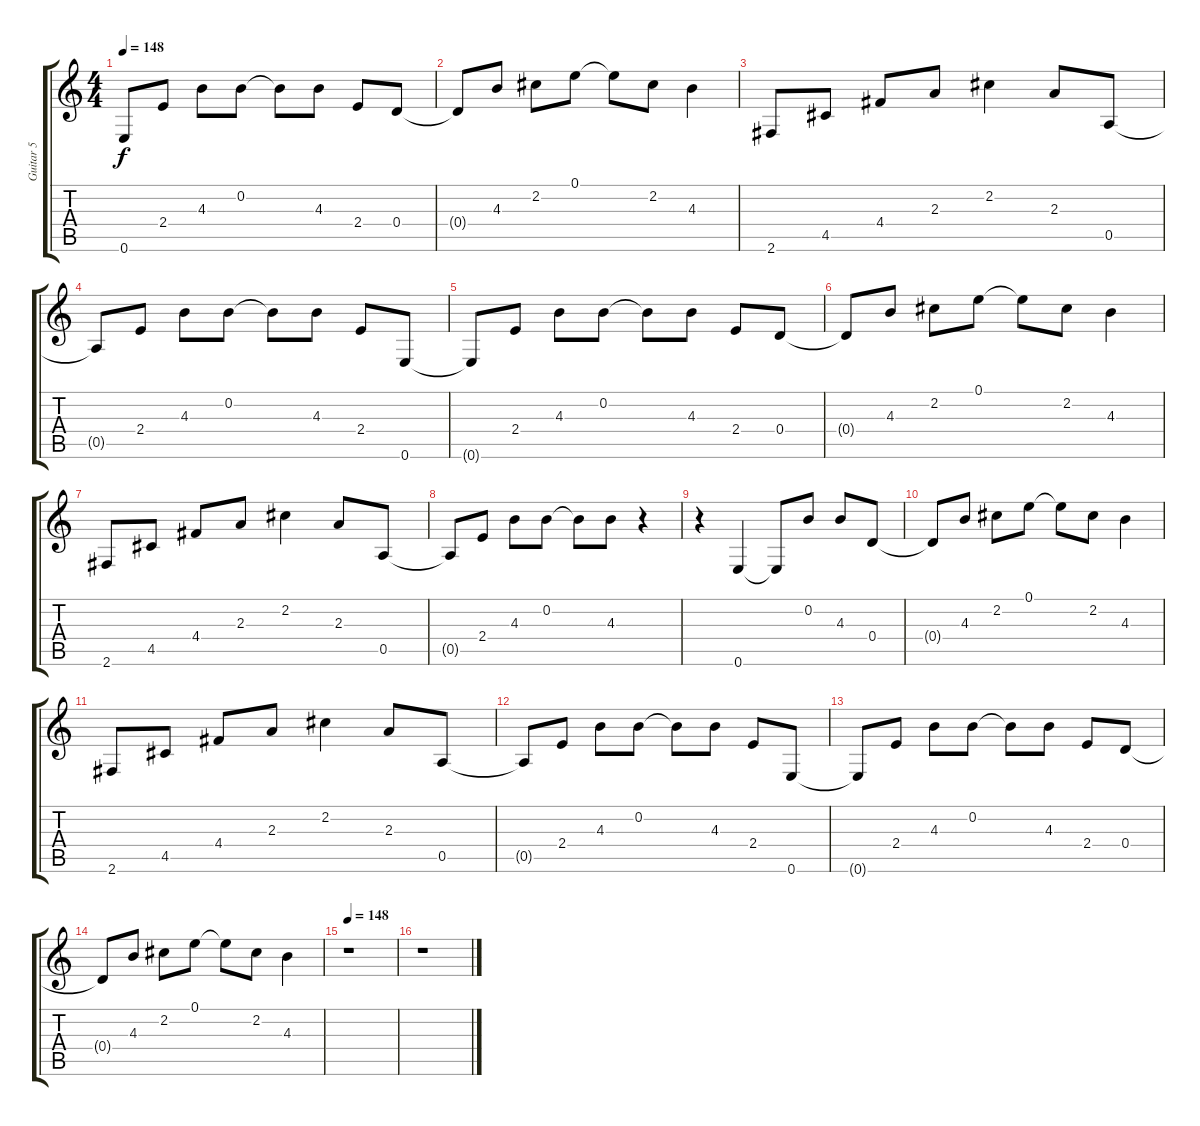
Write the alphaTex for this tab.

\track ("Guitar 5" "Guitar 5") {instrument electricguitarclean}
\staff {score tabs}
\tuning (E4 B3 G3 D3 A2 E2) {hide}
\ts (4 4)
\tempo 148
\clef g2
\ks c
0.6{t}.8{dy f} 2.4.8 4.3.8 0.2.8 0.2{t}.8 4.3.8 2.4.8 0.4.8 |
0.4{t}.8 4.3.8 2.2.8 0.1.8 0.1{t}.8 2.2.8 4.3.4 |
2.6.8 4.5.8 4.4.8 2.3.8 2.2.4 2.3.8 0.5.8 |
0.5{t}.8 2.4.8 4.3.8 0.2.8 0.2{t}.8 4.3.8 2.4.8 0.6.8 |
0.6{t}.8 2.4.8 4.3.8 0.2.8 0.2{t}.8 4.3.8 2.4.8 0.4.8 |
0.4{t}.8 4.3.8 2.2.8 0.1.8 0.1{t}.8 2.2.8 4.3.4 |
2.6.8 4.5.8 4.4.8 2.3.8 2.2.4 2.3.8 0.5.8 |
0.5{t}.8 2.4.8 4.3.8 0.2.8 0.2{t}.8 4.3.8 r.4 |
r.4 0.6.4 0.6{t}.8 0.2.8 4.3.8 0.4.8 |
0.4{t}.8 4.3.8 2.2.8 0.1.8 0.1{t}.8 2.2.8 4.3.4 |
2.6.8 4.5.8 4.4.8 2.3.8 2.2.4 2.3.8 0.5.8 |
0.5{t}.8 2.4.8 4.3.8 0.2.8 0.2{t}.8 4.3.8 2.4.8 0.6.8 |
0.6{t}.8 2.4.8 4.3.8 0.2.8 0.2{t}.8 4.3.8 2.4.8 0.4.8 |
0.4{t}.8 4.3.8 2.2.8 0.1.8 0.1{t}.8 2.2.8 4.3.4 |
\tempo 148
r.1 |
r.1
